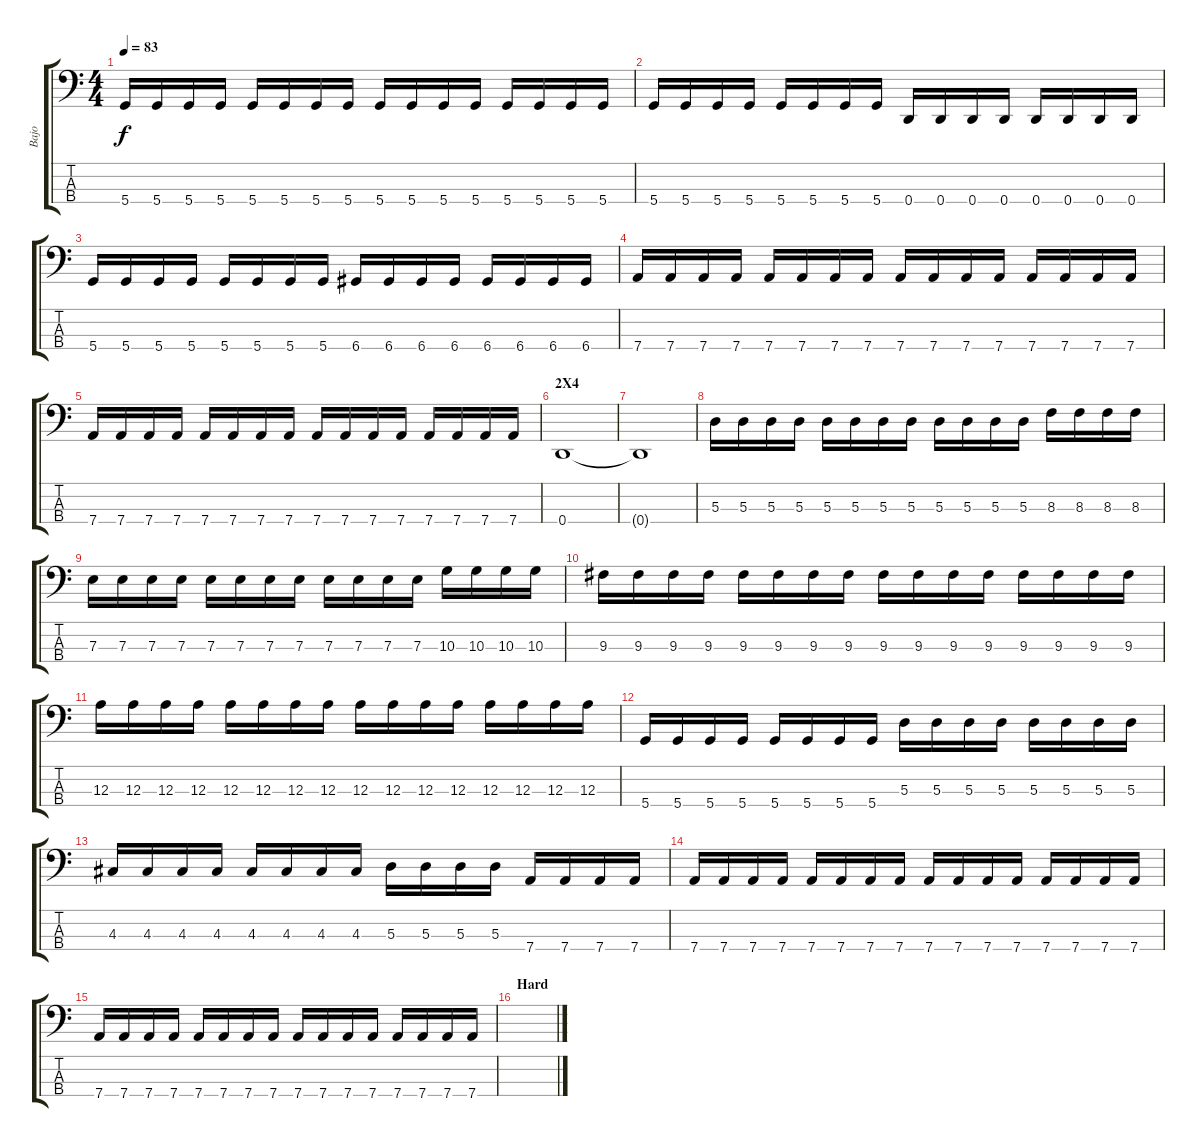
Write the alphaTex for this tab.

\track ("Bajo" "Bajo") {instrument acousticguitarnylon}
\staff {score tabs}
\tuning (G2 D2 A1 D1) {hide}
\ts (4 4)
\tempo 83
\clef f4
\ks c
5.4.16{dy f} 5.4.16 5.4.16 5.4.16 5.4.16 5.4.16 5.4.16 5.4.16 5.4.16 5.4.16 5.4.16 5.4.16 5.4.16 5.4.16 5.4.16 5.4.16 |
5.4.16 5.4.16 5.4.16 5.4.16 5.4.16 5.4.16 5.4.16 5.4.16 0.4.16 0.4.16 0.4.16 0.4.16 0.4.16 0.4.16 0.4.16 0.4.16 |
5.4.16 5.4.16 5.4.16 5.4.16 5.4.16 5.4.16 5.4.16 5.4.16 6.4.16 6.4.16 6.4.16 6.4.16 6.4.16 6.4.16 6.4.16 6.4.16 |
7.4.16 7.4.16 7.4.16 7.4.16 7.4.16 7.4.16 7.4.16 7.4.16 7.4.16 7.4.16 7.4.16 7.4.16 7.4.16 7.4.16 7.4.16 7.4.16 |
7.4.16 7.4.16 7.4.16 7.4.16 7.4.16 7.4.16 7.4.16 7.4.16 7.4.16 7.4.16 7.4.16 7.4.16 7.4.16 7.4.16 7.4.16 7.4.16 |
\section ("" "2X4")
0.4.1 |
0.4{t}.1 |
5.3.16 5.3.16 5.3.16 5.3.16 5.3.16 5.3.16 5.3.16 5.3.16 5.3.16 5.3.16 5.3.16 5.3.16 8.3.16 8.3.16 8.3.16 8.3.16 |
7.3.16 7.3.16 7.3.16 7.3.16 7.3.16 7.3.16 7.3.16 7.3.16 7.3.16 7.3.16 7.3.16 7.3.16 10.3.16 10.3.16 10.3.16 10.3.16 |
9.3.16 9.3.16 9.3.16 9.3.16 9.3.16 9.3.16 9.3.16 9.3.16 9.3.16 9.3.16 9.3.16 9.3.16 9.3.16 9.3.16 9.3.16 9.3.16 |
12.3.16 12.3.16 12.3.16 12.3.16 12.3.16 12.3.16 12.3.16 12.3.16 12.3.16 12.3.16 12.3.16 12.3.16 12.3.16 12.3.16 12.3.16 12.3.16 |
5.4.16 5.4.16 5.4.16 5.4.16 5.4.16 5.4.16 5.4.16 5.4.16 5.3.16 5.3.16 5.3.16 5.3.16 5.3.16 5.3.16 5.3.16 5.3.16 |
4.3.16 4.3.16 4.3.16 4.3.16 4.3.16 4.3.16 4.3.16 4.3.16 5.3.16 5.3.16 5.3.16 5.3.16 7.4.16 7.4.16 7.4.16 7.4.16 |
7.4.16 7.4.16 7.4.16 7.4.16 7.4.16 7.4.16 7.4.16 7.4.16 7.4.16 7.4.16 7.4.16 7.4.16 7.4.16 7.4.16 7.4.16 7.4.16 |
7.4.16 7.4.16 7.4.16 7.4.16 7.4.16 7.4.16 7.4.16 7.4.16 7.4.16 7.4.16 7.4.16 7.4.16 7.4.16 7.4.16 7.4.16 7.4.16 |
\section ("" "Hard")
